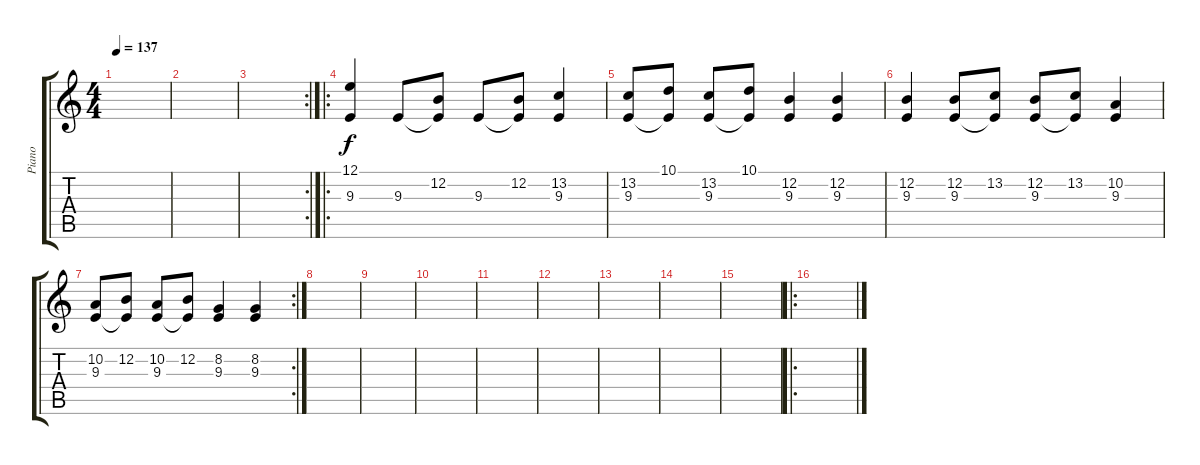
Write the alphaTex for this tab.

\track ("Piano" "Piano") {instrument electricgrandpiano}
\staff {score tabs}
\tuning (E4 B3 G3 D3 A2 E2) {hide}
\ts (4 4)
\tempo 137
\clef g2
\ks c
|
|
\rc 2
|
\ro
(12.1 9.3).4 9.3.8 (12.2 9.3{t}).8 9.3.8 (12.2 9.3{t}).8 (13.2 9.3).4 |
(13.2 9.3).8 (10.1 9.3{t}).8 (13.2 9.3).8 (10.1 9.3{t}).8 (12.2 9.3).4 (12.2 9.3).4 |
(12.2 9.3).4 (12.2 9.3).8 (13.2 9.3{t}).8 (12.2 9.3).8 (13.2 9.3{t}).8 (10.2 9.3).4 |
\rc 2
(10.2 9.3).8 (12.2 9.3{t}).8 (10.2 9.3).8 (12.2 9.3{t}).8 (8.2 9.3).4 (8.2 9.3).4 |
|
|
|
|
|
|
|
|
\ro
